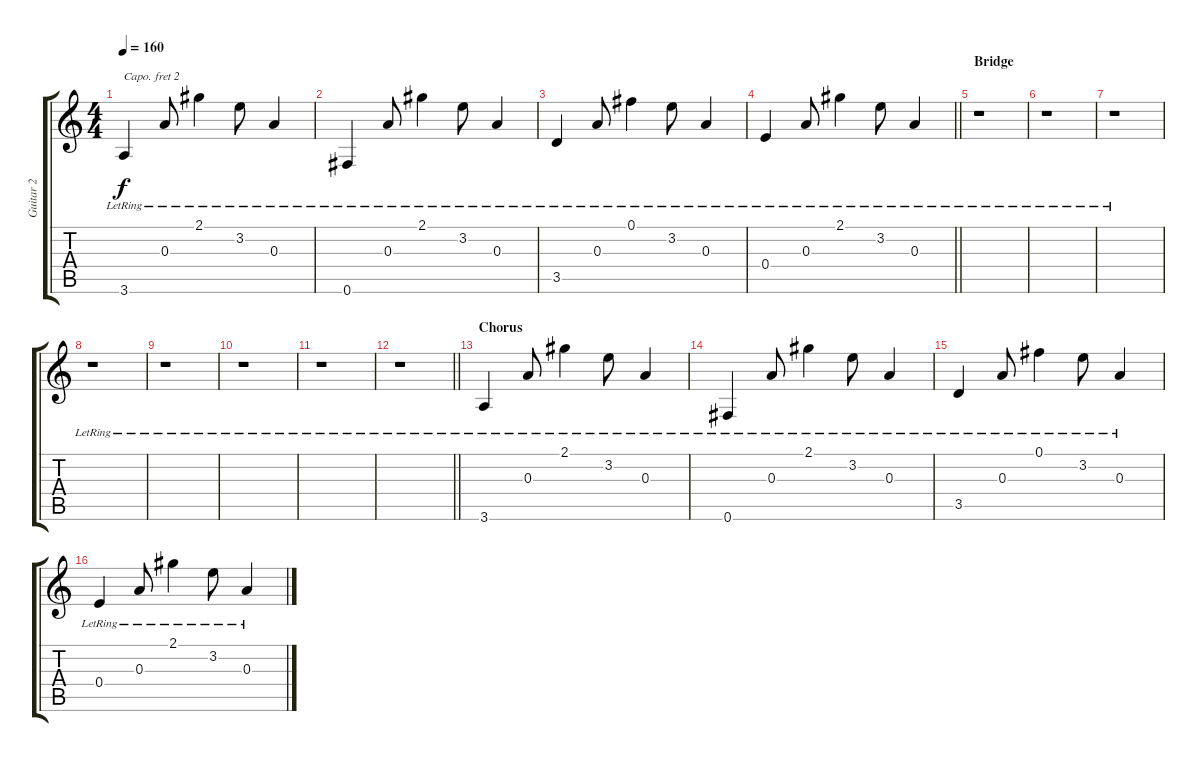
\track ("Guitar 2" "Guitar 2") {instrument acousticguitarsteel}
\staff {score tabs}
\capo 2
\tuning (E4 B3 G3 D3 A2 E2) {hide}
\ts (4 4)
\tempo 160
\clef g2
\ks c
3.6{lr}.4{dy f} 0.3{lr}.8 2.1{lr}.4 3.2{lr}.8 0.3{lr}.4 |
0.6{lr}.4 0.3{lr}.8 2.1{lr}.4 3.2{lr}.8 0.3{lr}.4 |
3.5{lr}.4 0.3{lr}.8 0.1{lr}.4 3.2{lr}.8 0.3{lr}.4 |
\barLineRight lightlight
0.4{lr}.4 0.3{lr}.8 2.1{lr}.4 3.2{lr}.8 0.3{lr}.4 |
\section ("" "Bridge")
r.1 |
r.1 |
r.1 |
r.1 |
r.1 |
r.1 |
r.1 |
\barLineRight lightlight
r.1 |
\section ("" "Chorus")
3.6{lr}.4{balance 8} 0.3{lr}.8 2.1{lr}.4 3.2{lr}.8 0.3{lr}.4 |
0.6{lr}.4 0.3{lr}.8 2.1{lr}.4 3.2{lr}.8 0.3{lr}.4 |
3.5{lr}.4 0.3{lr}.8 0.1{lr}.4 3.2{lr}.8 0.3{lr}.4 |
0.4{lr}.4 0.3{lr}.8 2.1{lr}.4 3.2{lr}.8 0.3{lr}.4
